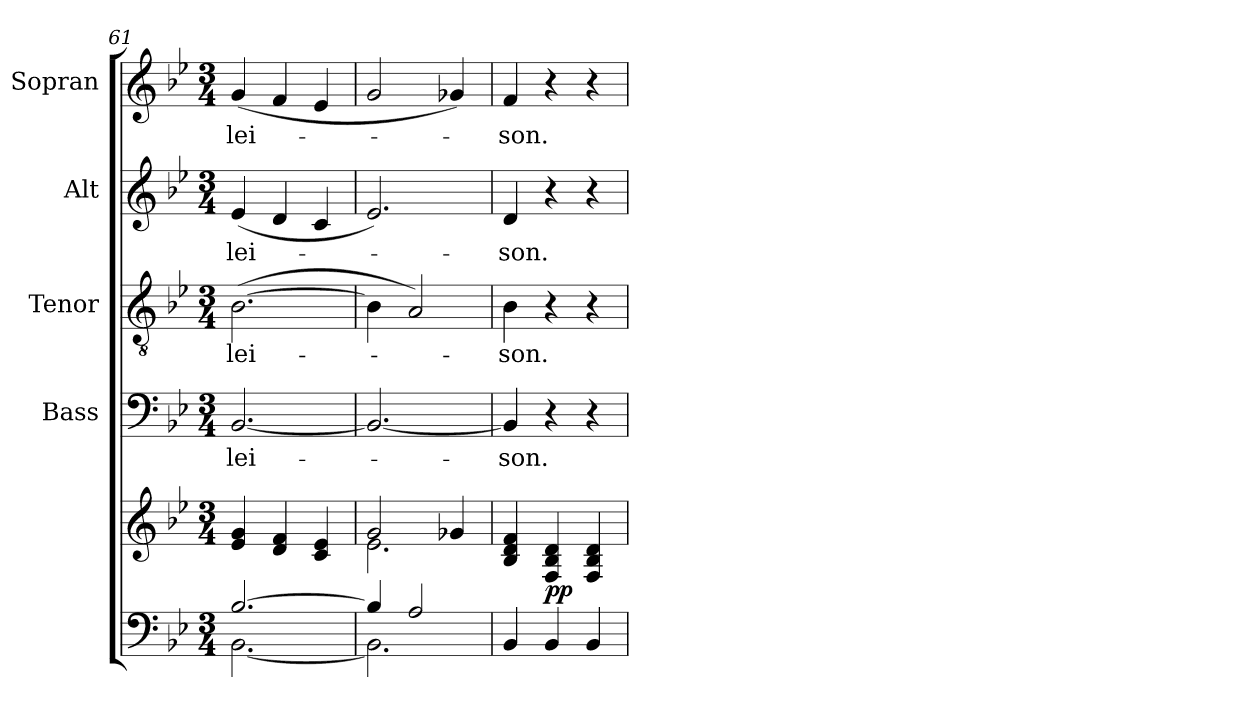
**kern	**kern	**dynam	**kern	**text	**kern	**text	**kern	**text	**kern	**text
*part5	*part5	*part5	*part4	*part4	*part3	*part3	*part2	*part2	*part1	*part1
*staff6	*staff5	*staff5/6	*staff4	*staff4	*staff3	*staff3	*staff2	*staff2	*staff1	*staff1
*	*	*	*I"Bass	*	*I"Tenor	*	*I"Alt	*	*I"Sopran	*
*	*	*	*I'B.	*	*I'T.	*	*I'A.	*	*I'S.	*
*clefF4	*clefG2	*	*clefF4	*	*clefGv2	*	*clefG2	*	*clefG2	*
*k[b-e-]	*k[b-e-]	*	*k[b-e-]	*	*k[b-e-]	*	*k[b-e-]	*	*k[b-e-]	*
*B-:	*B-:	*	*B-:	*	*B-:	*	*B-:	*	*B-:	*
*M3/4	*M3/4	*	*M3/4	*	*M3/4	*	*M3/4	*	*M3/4	*
=61	=61	=61	=61	=61	=61	=61	=61	=61	=61	=61
*^	*	*	*	*	*	*	*	*	*	*
!	!	!	!	!	!LO:LY:b	!	!LO:LY:b	!	!LO:LY:b	!	!LO:LY:b
[>2.B-/	[<2.BB-\	4e-/ 4g/	.	[2.BB-/	-lei-	(>[2.B-\	-lei-	(<4e-/	-lei-	(<4g/	-lei-
.	.	4d/ 4f/	.	.	.	.	.	4d/	.	4f/	.
.	.	4c/ 4e-/	.	.	.	.	.	4c/	.	4e-/	.
=62	=62	=62	=62	=62	=62	=62	=62	=62	=62	=62	=62
*	*	*^	*	*	*	*	*	*	*	*	*
4B-/]	2.BB-\]	2g/	2.e-\	.	2.BB-/_	.	4B-\]	.	2.e-/)	.	2g/	.
2A/	.	.	.	.	.	.	2A/)	.	.	.	.	.
.	.	4g-X/	.	.	.	.	.	.	.	.	4g-X/)	.
*v	*v	*	*	*	*	*	*	*	*	*	*	*
*	*v	*v	*	*	*	*	*	*	*	*	*
=63	=63	=63	=63	=63	=63	=63	=63	=63	=63	=63
!	!	!	!	!LO:LY:b	!	!LO:LY:b	!	!LO:LY:b	!	!LO:LY:b
4BB-/	4B-/ 4d/ 4f/	.	4BB-/]	-son.	4B-\	-son.	4d/	-son.	4f/	-son.
!	!	!LO:DY:b	!	!	!	!	!	!	!	!
4BB-/	4F/ 4B-/ 4d/	pp	4r	.	4r	.	4r	.	4r	.
4BB-/	4F/ 4B-/ 4d/	.	4r	.	4r	.	4r	.	4r	.
=	=	=	=	=	=	=	=	=	=	=
*-	*-	*-	*-	*-	*-	*-	*-	*-	*-	*-
